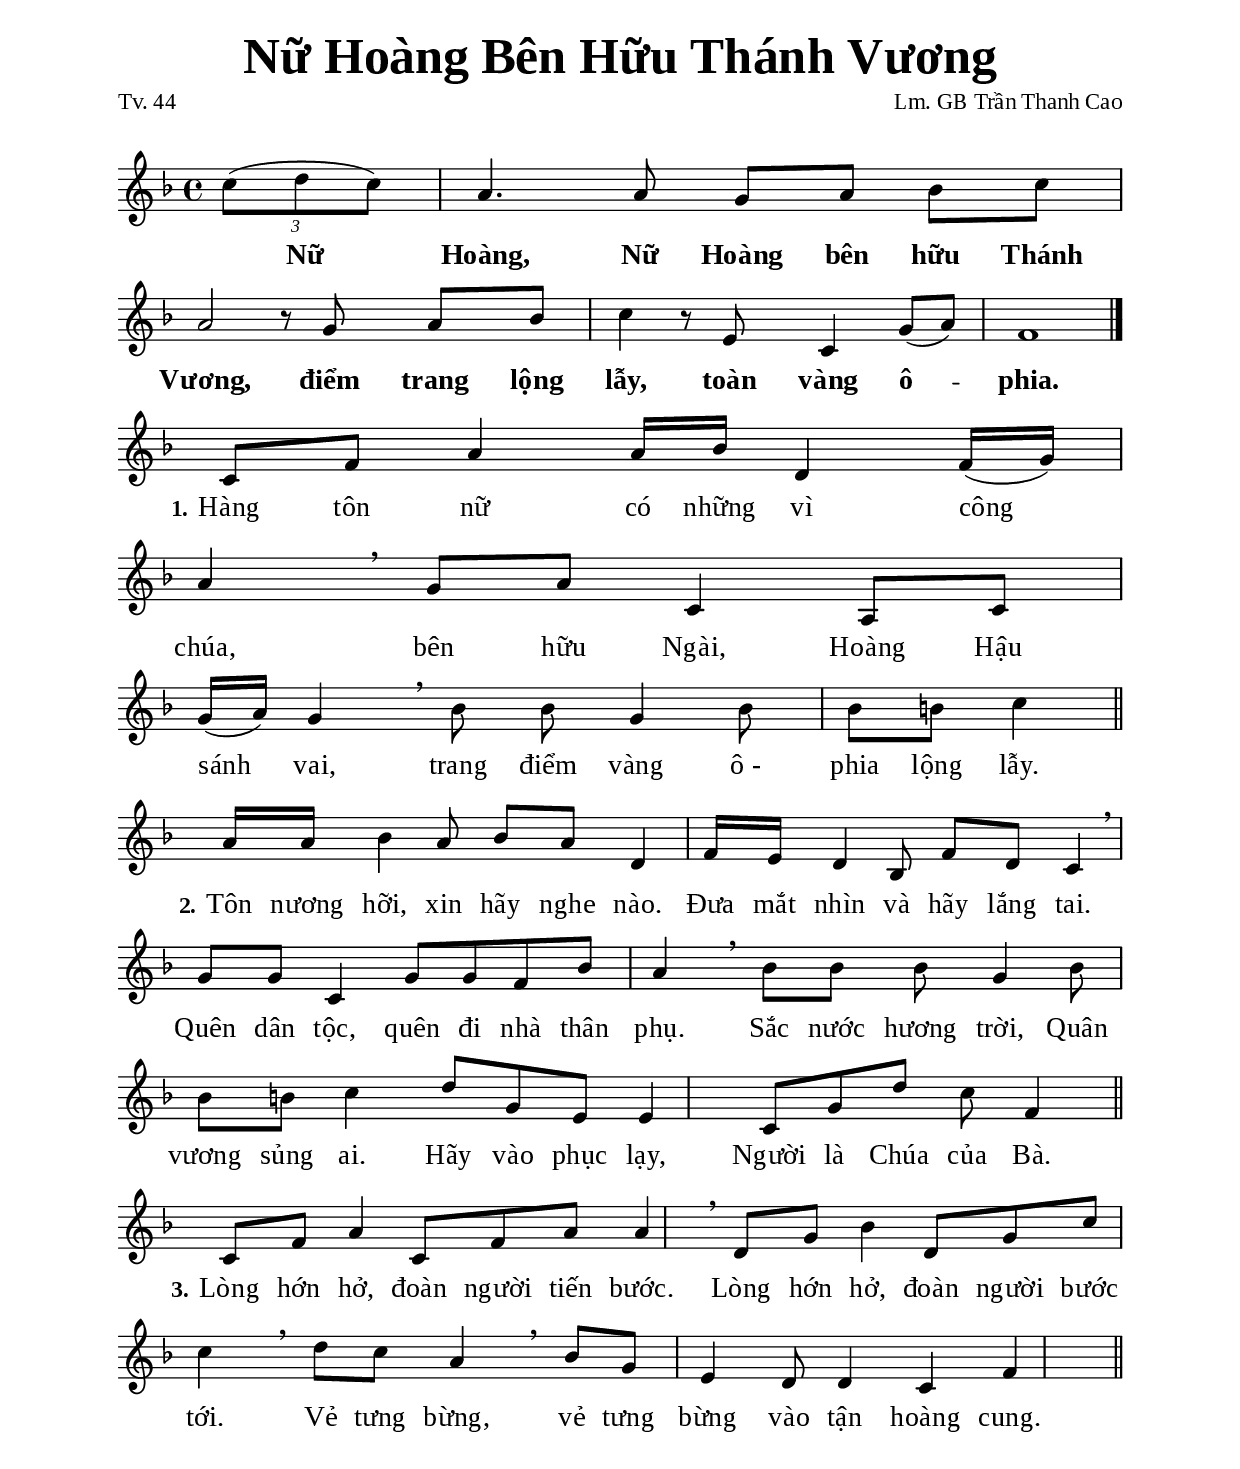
% Cài đặt chung
\version "2.22.1"
\include "english.ly"

\header {
  title = \markup { \fontsize #3 "Nữ Hoàng Bên Hữu Thánh Vương" }
  poet = "Tv. 44"
  composer = "Lm. GB Trần Thanh Cao"
  arranger = " "
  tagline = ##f
}

% Nhạc điệp khúc
nhacDiepKhuc = \relative c'' {
  \partial 4 \tuplet 3/2 { c8 (d c) } |
  a4. a8 g a bf c |
  a2 r8 g a bf |
  c4 r8 e, c4 g'8 (a) |
  f1 \bar "|."
}

% Nhạc phiên khúc
nhacPhienKhucMot = \relative c' {
  c8 f a4 a16 bf d,4 f16 (g) a4 \breathe
  g8 a c,4 a8 c g'16 (a) g4 \breathe
  bf8 bf g4 bf8 bf b! c4 \bar "||"
}

nhacPhienKhucHai = \relative c'' {
  a16 a bf4 a8 bf a d,4 f16 e d4 bf8 f' d c4 \breathe
  g'8 g c,4 g'8 g f bf a4 \breathe
  bf8 bf bf g4
  bf8 bf b! c4 d8 g, e e4 c8 g' d' c f,4 \bar "||"
}

nhacPhienKhucBa = \relative c' {
  8 f a4 c,8 f a a4 \breathe
  d,8 g bf4 d,8 g c c4 \breathe
  d8 c a4 \breathe
  bf8 g e4 d8 d4 c f \bar "||"
}

% Lời điệp khúc
loiDiepKhuc = \lyricmode {
  "         Nữ" Hoàng, Nữ Hoàng bên hữu Thánh Vương,
  điểm trang lộng lẫy, toàn vàng ô -- phia.
}

% Lời phiên khúc
loiPhienKhucMot = \lyricmode {
  \set stanza = #"1."
  Hàng tôn nữ có những vì công chúa,
  bên hữu Ngài, Hoàng Hậu sánh vai,
  trang điểm vàng "ô -" phia lộng lẫy.
}

loiPhienKhucHai = \lyricmode {
  \set stanza = #"2."
  Tôn nương hỡi, xin hãy nghe nào.
  Đưa mắt nhìn và hãy lắng tai.
  Quên dân tộc, quên đi nhà thân phụ.
  Sắc nước hương trời, Quân vương sủng ai.
  Hãy vào phục lạy, Người là Chúa của Bà.
}

loiPhienKhucBa = \lyricmode {
  \set stanza = #"3."
  Lòng hớn hở, đoàn người tiến bước.
  Lòng hớn hở, đoàn người bước tới.
  Vẻ tưng bừng, vẻ tưng bừng vào tận hoàng cung.
}


% Dàn trang
\paper {
  #(set-paper-size "a4")
  top-margin = 20\mm
  bottom-margin = 10\mm
  left-margin = 20\mm
  right-margin = 20\mm
  indent = #0
  #(define fonts
    (make-pango-font-tree
      "Liberation Serif"
      "Liberation Serif"
      "Liberation Serif"
      (/ 20 20)))
  page-count = #1
  system-system-spacing = #'((basic-distance . 12.5)
                             (minimum-distance . 12.5)
                             (padding . 1))
  score-system-spacing = #'((basic-distance . 12.5)
                             (minimum-distance . 12.5)
                             (padding . 1))
}

TongNhip = {
  \key f \major \time 4/4
  \set Timing.beamExceptions = #'()
  \set Timing.baseMoment = #(ly:make-moment 1/4)
  \set Timing.beatStructure = #'(1 1 1 1)
}

\score {
  \new ChoirStaff <<
    \new Staff = diepKhuc \with {
        \consists "Merge_rests_engraver"
        %\magnifyStaff #(magstep +1)
      }
      <<
      \new Voice = beSop {
        \TongNhip \nhacDiepKhuc
      }
    >>
    \new Lyrics \with {
          \override VerticalAxisGroup.
            nonstaff-relatedstaff-spacing.padding = #1.2
          \override VerticalAxisGroup.
            nonstaff-unrelatedstaff-spacing.padding = #1
        }
        \lyricsto beSop \loiDiepKhuc
  >>
  \layout {
    \override Lyrics.LyricText.font-series = #'bold
    \override Lyrics.LyricText.font-size = #+2
    \override Lyrics.LyricSpace.minimum-distance = #4.0
    \override Score.BarNumber.break-visibility = ##(#f #f #f)
    \override Score.SpacingSpanner.uniform-stretching = ##t
  }
}

\score {
  \new ChoirStaff <<
    \new Staff = phienKhuc \with {
        %\magnifyStaff #(magstep +1)
      }
      <<
      \new Voice = beSop {
        \key f \major \time 4/4 \nhacPhienKhucMot
      }
    >>
    \new Lyrics \with {
          \override VerticalAxisGroup.
            nonstaff-relatedstaff-spacing.padding = #1
          \override VerticalAxisGroup.
            nonstaff-unrelatedstaff-spacing.padding = #1
        }
        \lyricsto beSop \loiPhienKhucMot
  >>
  \layout {
    \override Staff.TimeSignature.transparent = ##t
    \override Lyrics.LyricText.font-size = #+2
    \override Lyrics.LyricSpace.minimum-distance = #3.0
    \override Score.BarNumber.break-visibility = ##(#f #f #f)
    \override Score.SpacingSpanner.uniform-stretching = ##t
    \set Score.barAlways = ##t
    \set Score.defaultBarType = ""
  } 
}

\score {
  \new ChoirStaff <<
    \new Staff = phienKhuc \with {
        %\magnifyStaff #(magstep +1)
      }
      <<
      \new Voice = beSop {
        \key f \major \time 4/4 \nhacPhienKhucHai
      }
    >>
    \new Lyrics \with {
          \override VerticalAxisGroup.
            nonstaff-relatedstaff-spacing.padding = #1.2
          \override VerticalAxisGroup.
            nonstaff-unrelatedstaff-spacing.padding = #1
        }
        \lyricsto beSop \loiPhienKhucHai
  >>
  \layout {
    \override Staff.TimeSignature.transparent = ##t
    \override Lyrics.LyricText.font-size = #+2
    \override Lyrics.LyricSpace.minimum-distance = #1.7
    \override Score.BarNumber.break-visibility = ##(#f #f #f)
    \override Score.SpacingSpanner.uniform-stretching = ##t
    \set Score.barAlways = ##t
    \set Score.defaultBarType = ""
  } 
}

\score {
  \new ChoirStaff <<
    \new Staff = phienKhuc \with {
        %\magnifyStaff #(magstep +1)
      }
      <<
      \new Voice = beSop {
        \key f \major \time 4/4 \nhacPhienKhucBa
      }
    >>
    \new Lyrics \with {
          \override VerticalAxisGroup.
            nonstaff-relatedstaff-spacing.padding = #1.2
          \override VerticalAxisGroup.
            nonstaff-unrelatedstaff-spacing.padding = #1
        }
        \lyricsto beSop \loiPhienKhucBa
  >>
  \layout {
    \override Staff.TimeSignature.transparent = ##t
    \override Lyrics.LyricText.font-size = #+2
    \override Lyrics.LyricSpace.minimum-distance = #1.6
    \override Score.BarNumber.break-visibility = ##(#f #f #f)
    \override Score.SpacingSpanner.uniform-stretching = ##t
    \set Score.barAlways = ##t
    \set Score.defaultBarType = ""
  } 
}
